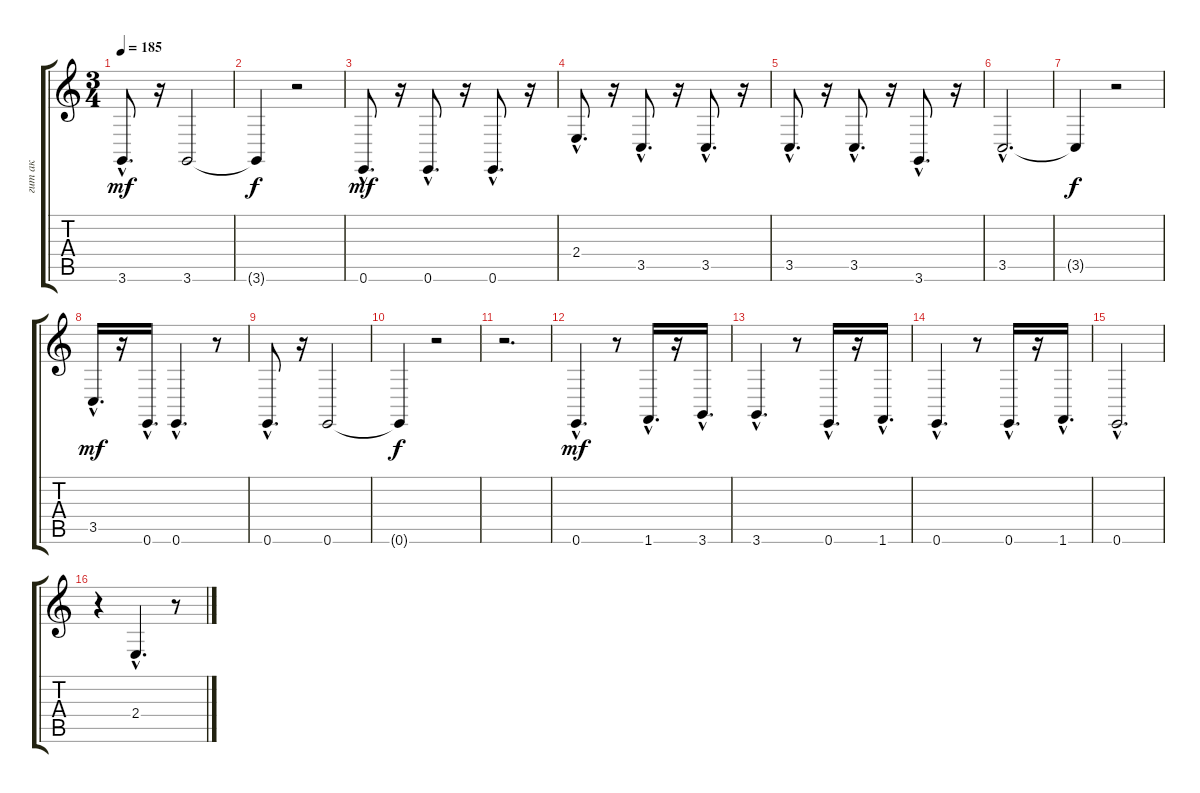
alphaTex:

\track ("гит ак" "гит ак") {instrument voiceoohs}
\staff {score tabs}
\tuning (E4 B3 G3 D3 A2 E2) {hide}
\ts (3 4)
\tempo 185
\clef g2
\ks c
3.6{hac}.8{d dy mf} r.16 3.6.2 |
3.6{t}.4{dy f} r.2 |
0.6{hac}.8{d dy mf} r.16 0.6{hac}.8{d} r.16 0.6{hac}.8{d} r.16 |
2.4{hac}.8{d} r.16 3.5{hac}.8{d} r.16 3.5{hac}.8{d} r.16 |
3.5{hac}.8{d} r.16 3.5{hac}.8{d} r.16 3.6{hac}.8{d} r.16 |
3.5{hac}.2{d} |
3.5{t}.4{dy f} r.2 |
3.5{hac}.16{d dy mf} r.16 0.6{hac}.16{d} 0.6{hac}.4{d} r.8 |
0.6{hac}.8{d} r.16 0.6.2 |
0.6{t}.4{dy f} r.2 |
r.2{d} |
0.6{hac}.4{d dy mf} r.8 1.6{hac}.16{d} r.16 3.6{hac}.16{d} |
3.6{hac}.4{d} r.8 0.6{hac}.16{d} r.16 1.6{hac}.16{d} |
0.6{hac}.4{d} r.8 0.6{hac}.16{d} r.16 1.6{hac}.16{d} |
0.6{hac}.2{d} |
r.4 2.4{hac}.4{d} r.8
